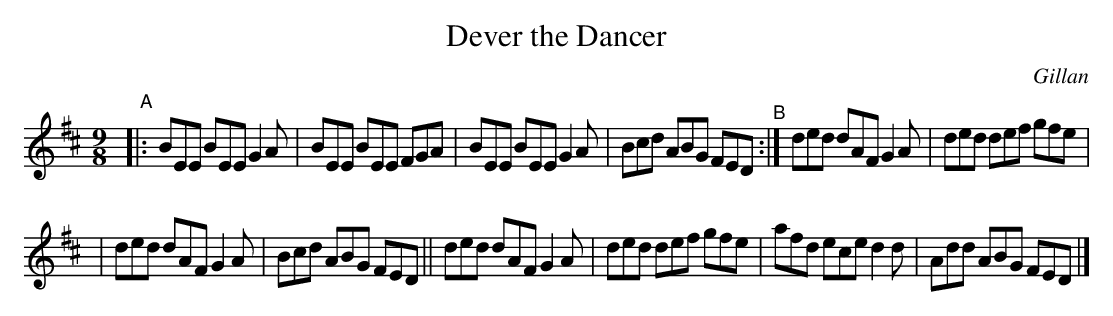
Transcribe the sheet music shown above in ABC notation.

X:1
T: Dever the Dancer
O: Gillan
M: 9/8
K: D
"^A"|: BEE BEE G2A | BEE BEE FGA | BEE BEE G2A | Bcd ABG FED "^B":| ded dAF G2A | ded def gfe |
| ded dAF G2A | Bcd ABG FED || ded dAF G2A | ded def gfe | afd ece d2d | Add ABG FED |]
